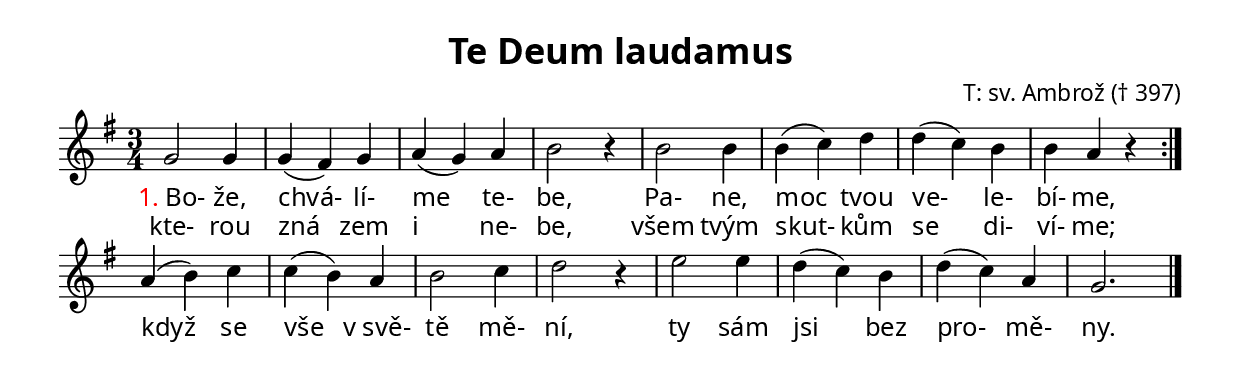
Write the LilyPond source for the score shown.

\version "2.19.44"
\include "deutsch.ly"

#(set-default-paper-size "a4")

\paper {
  indent = #0
  #(define fonts
    (make-pango-font-tree "Junicode"
                          "Nimbus Sans"
                          "Luxi Mono"
                          (/ staff-height pt 20)))
  page-count = #1
}

\header {
  title = "Te Deum laudamus"
  composer = "T: sv. Ambrož († 397)"
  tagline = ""
}

\layout {
  \context {
    \Score
    \omit BarNumber
  }
}

\layout {
  indent = #0
}

global = {
  \key g \major
}
choralMusic = \relative c'' {
  \key g \major
  \time 3/4
  g2 g4 g ( fis ) g a ( g ) a h2 r4 h2 h4
  h ( c ) d d ( c ) h h a r4 \bar ":|." a ( h ) c c ( h ) a
  h2 c4 d2 r4 e2 e4 d ( c ) h d ( c ) a g2. \bar "|."
}
czechWordsi = \lyricmode {
\markup { { \with-color #red 1. } Bo- } že, chvá- lí- me te- be, Pa- ne, moc tvou ve- le- bí- me,
když se vše v_svě- tě mě- ní, ty sám jsi bez pro- mě- ny.
}
czechWordsii = \lyricmode {
kte- rou zná zem i ne- be, všem tvým skut- kům se di- ví- me;
}
\score {
  \new ChoirStaff <<
    \new Staff {
       \new Voice = "tenores" { \choralMusic }
    }
    \new Lyrics \with { alignBelowContext = men } \lyricsto tenores \czechWordsi
    \new Lyrics \with { alignBelowContext = men } \lyricsto tenores \czechWordsii
  >>
  \layout {
    \context {
       % a little smaller so lyrics
       % can be closer to the staff
       \Staff
       \override VerticalAxisGroup #'minimum-Y-extent = #'(-3 . 3)
    }
  }
}
